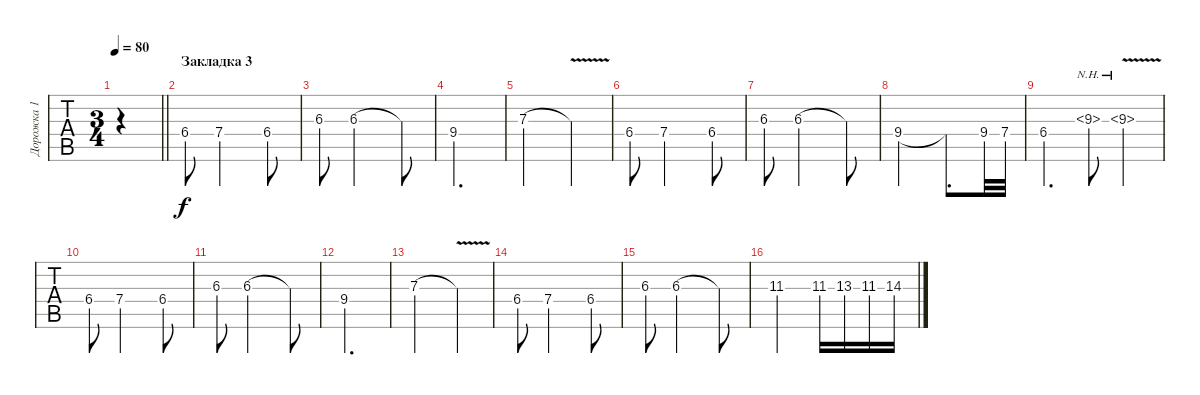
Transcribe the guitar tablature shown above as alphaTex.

\track ("Дорожка 1" "Дорожка 1") {instrument distortionguitar}
\staff {tabs}
\tuning (E4 B3 G3 D3 A2 E2) {hide}
\ts (3 4)
\tempo 80
\clef g2
\barLineRight lightlight
\ks f#minor
|
\section ("" "Закладка 3")
6.4.8 7.4.2 6.4.8 |
6.3.8 6.3.2 6.3{t}.8 |
9.4.2{d} |
7.3.2 7.3{v t}.4 |
6.4.8 7.4.2 6.4.8 |
6.3.8 6.3.2 6.3{t}.8 |
9.4.2 9.4{t}.8{d} 9.4.32 7.4.32 |
6.4.4{d} 9.3{nh}.8 9.3{nh v}.4 |
6.4.8 7.4.2 6.4.8 |
6.3.8 6.3.2 6.3{t}.8 |
9.4.2{d} |
7.3.2 7.3{v t}.4 |
6.4.8 7.4.2 6.4.8 |
6.3.8 6.3.2 6.3{t}.8 |
11.3.2 11.3.16 13.3.16 11.3.16 14.3.16
